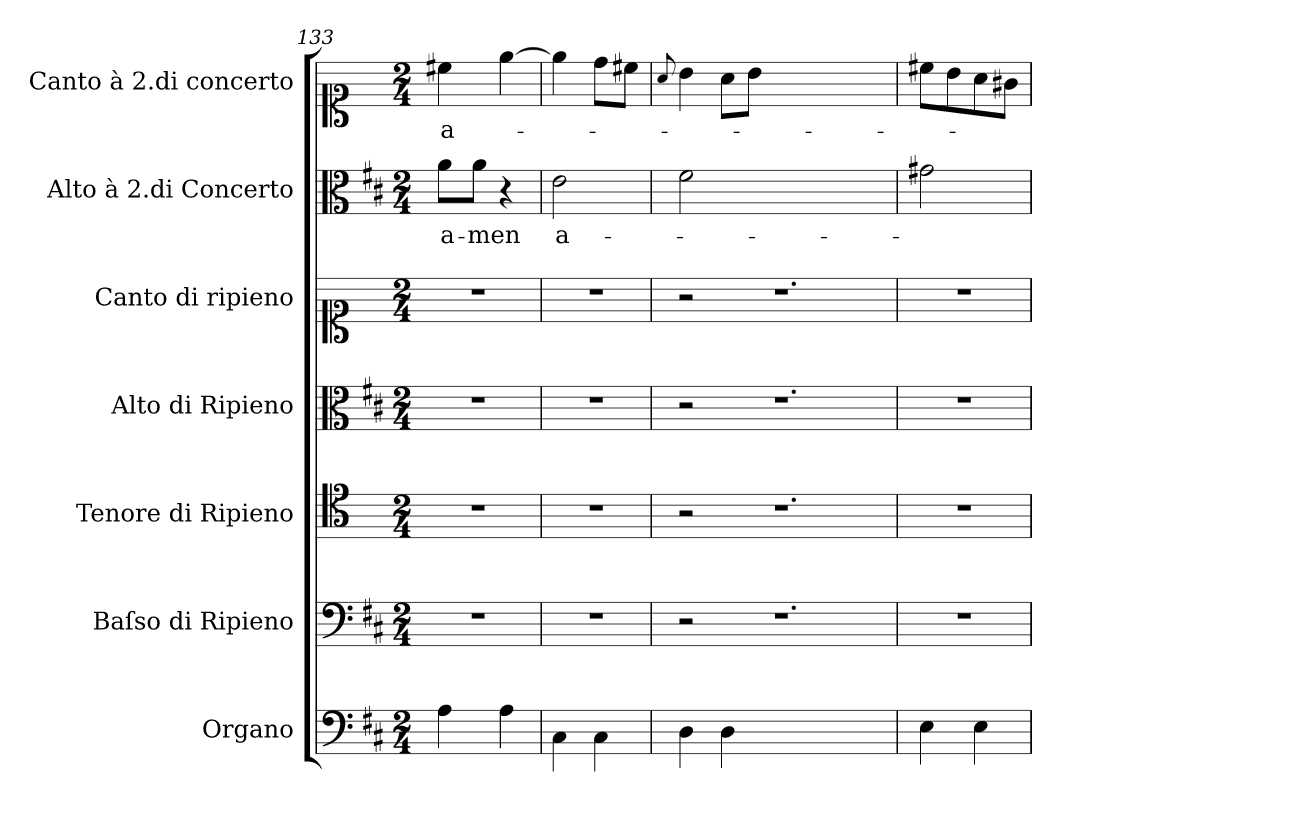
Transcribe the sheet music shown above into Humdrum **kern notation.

**kern	**kern	**kern	**kern	**kern	**kern	**text	**kern	**text
*part7	*part6	*part5	*part4	*part3	*part2	*part2	*part1	*part1
*staff7	*staff6	*staff5	*staff4	*staff3	*staff2	*staff2	*staff1	*staff1
*I"Organo	*I"Baſso di Ripieno	*I"Tenore di Ripieno	*I"Alto di Ripieno	*I"Canto di ripieno	*I"Alto à 2.di Concerto	*	*I"Canto à 2.di concerto	*
*I'org	*I'B rip	*I'T rip	*I'A rip	*	*I'A conc	*	*	*
*clefF4	*clefF4	*clefC4	*clefC3	*clefC1	*clefC3	*	*clefC1	*
*k[f#c#]	*k[f#c#]	*k[]	*k[f#c#]	*k[]	*k[f#c#]	*	*k[]	*
*M2/4	*M2/4	*M2/4	*M2/4	*M2/4	*M2/4	*	*M2/4	*
=133	=133	=133	=133	=133	=133	=133	=133	=133
4A\	2r	2r	2r	2r	8a\L	a-	4cc#\	a-
.	.	.	.	.	8a\J	-men	.	.
4A\	.	.	.	.	4r	.	[4ee\	.
=134	=134	=134	=134	=134	=134	=134	=134	=134
4C#\	2r	2r	2r	2r	2e\	a-	4ee\]	.
4C#\	.	.	.	.	.	.	8dd\L	.
.	.	.	.	.	.	.	8cc#\J	.
=135	=135	=135	=135	=135	=135	=135	=135	=135
.	.	.	.	.	.	.	8qqa/	.
4D\	2r	2r	2r	2r	2f#\	.	4b\	.
4D\	.	.	.	.	.	.	8a\L	.
.	.	.	.	.	.	.	8b\J	.
1.ryy	1.r	1.r	1.r	1.r	1.ryy	.	1.ryy	.
=136	=136	=136	=136	=136	=136	=136	=136	=136
4E\	2r	2r	2r	2r	2g#X\	.	8cc#\L	.
.	.	.	.	.	.	.	8b\	.
4E\	.	.	.	.	.	.	8a\	.
.	.	.	.	.	.	.	8g#X\J	.
=	=	=	=	=	=	=	=	=
*-	*-	*-	*-	*-	*-	*-	*-	*-
